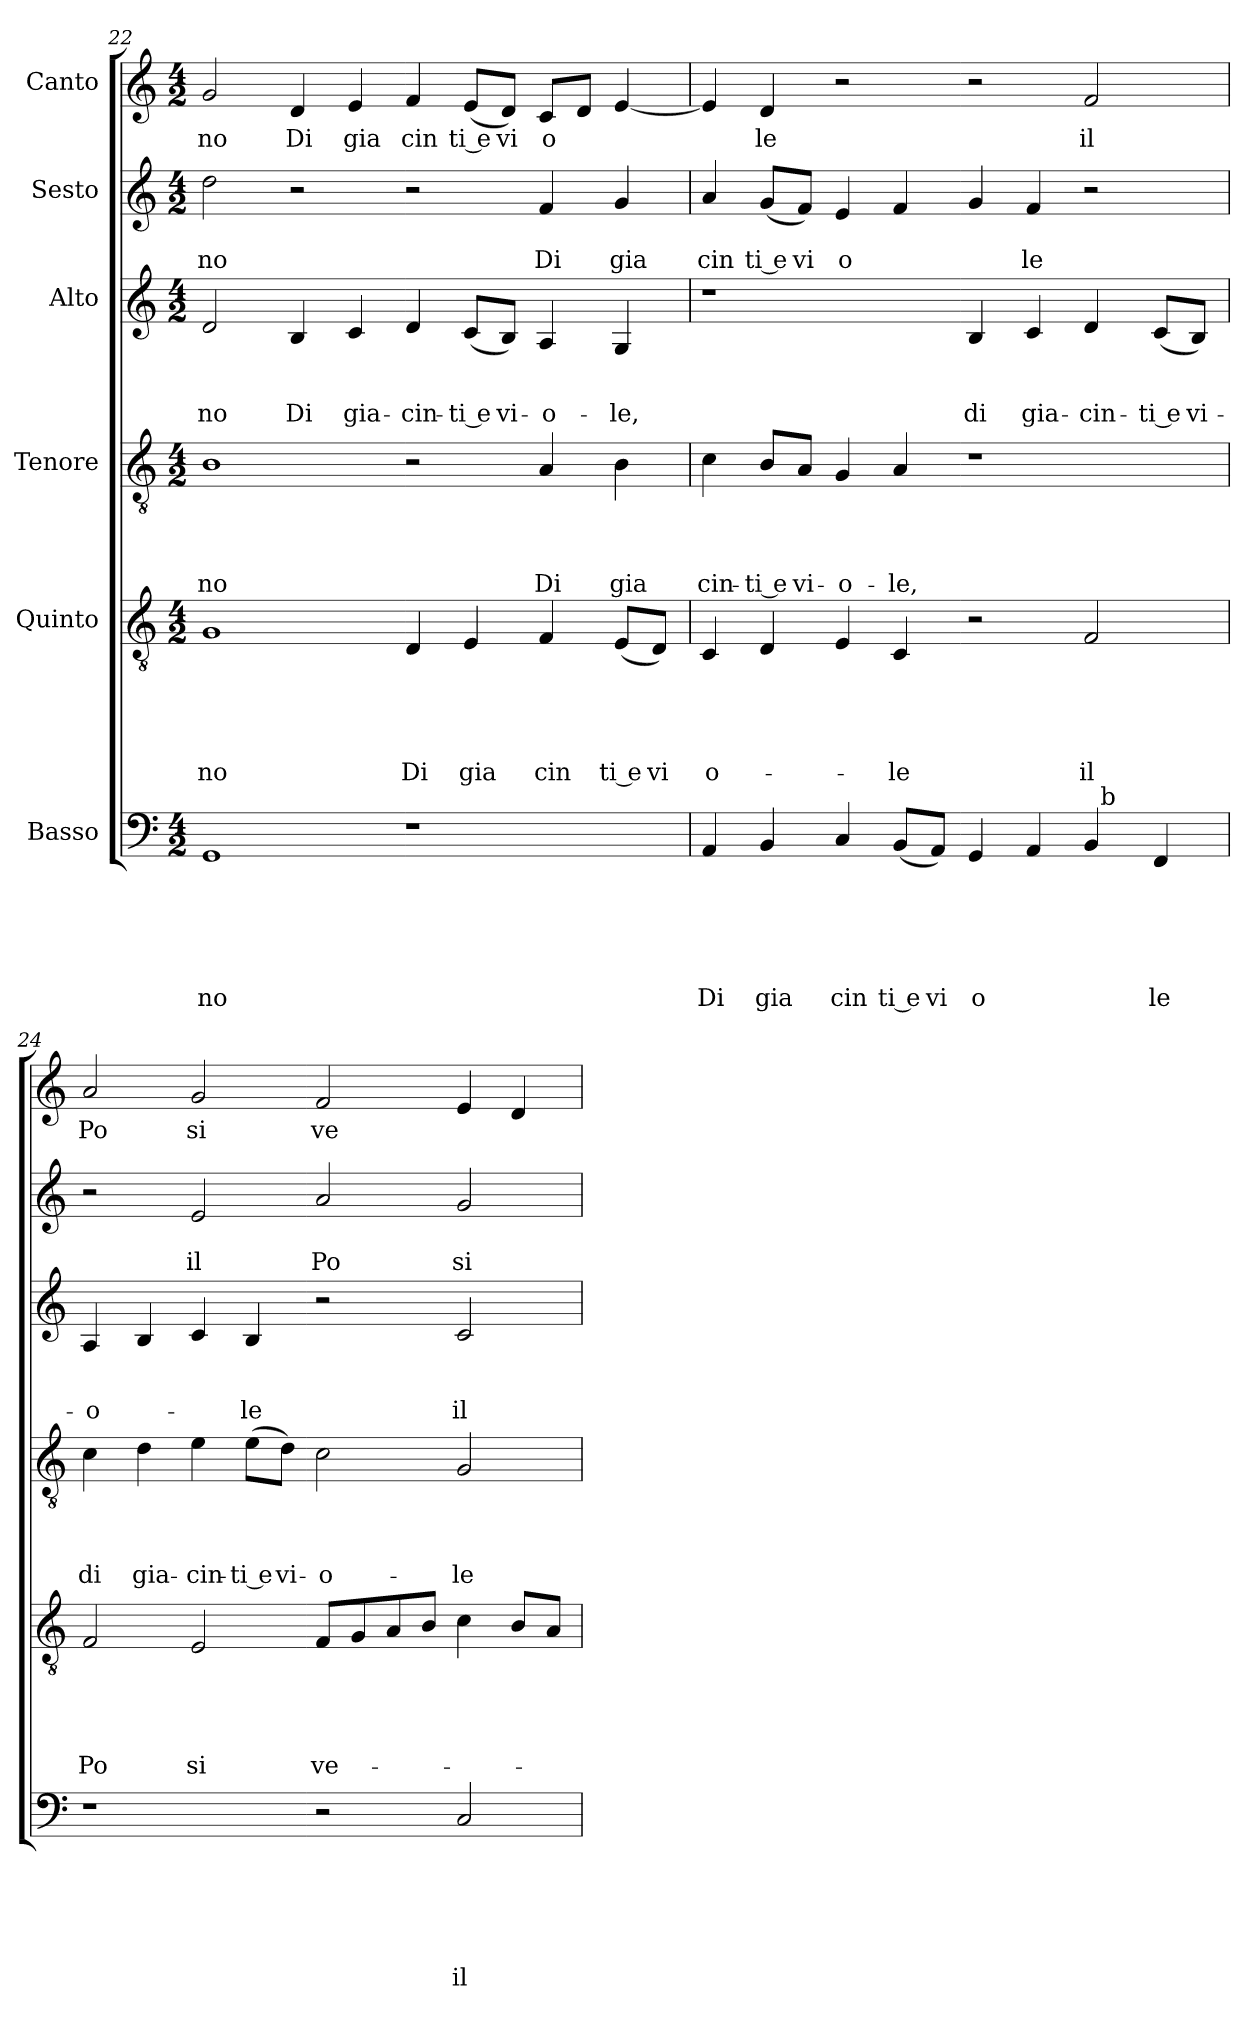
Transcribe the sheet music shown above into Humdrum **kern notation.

**kern	**text	**text	**text	**text	**text	**text	**kern	**text	**text	**text	**text	**text	**kern	**text	**text	**text	**text	**kern	**text	**text	**text	**kern	**text	**text	**kern	**text
*part6	*part6	*part6	*part6	*part6	*part6	*part6	*part5	*part5	*part5	*part5	*part5	*part5	*part4	*part4	*part4	*part4	*part4	*part3	*part3	*part3	*part3	*part2	*part2	*part2	*part1	*part1
*staff6	*staff6	*staff6	*staff6	*staff6	*staff6	*staff6	*staff5	*staff5	*staff5	*staff5	*staff5	*staff5	*staff4	*staff4	*staff4	*staff4	*staff4	*staff3	*staff3	*staff3	*staff3	*staff2	*staff2	*staff2	*staff1	*staff1
*I"Basso	*	*	*	*	*	*	*I"Quinto	*	*	*	*	*	*I"Tenore	*	*	*	*	*I"Alto	*	*	*	*I"Sesto	*	*	*I"Canto	*
*clefF4	*	*	*	*	*	*	*clefGv2	*	*	*	*	*	*clefGv2	*	*	*	*	*clefG2	*	*	*	*clefG2	*	*	*clefG2	*
*k[]	*	*	*	*	*	*	*k[]	*	*	*	*	*	*k[]	*	*	*	*	*k[]	*	*	*	*k[]	*	*	*k[]	*
*C:	*	*	*	*	*	*	*C:	*	*	*	*	*	*C:	*	*	*	*	*C:	*	*	*	*C:	*	*	*C:	*
*M4/2	*	*	*	*	*	*	*M4/2	*	*	*	*	*	*M4/2	*	*	*	*	*M4/2	*	*	*	*M4/2	*	*	*M4/2	*
=22	=22	=22	=22	=22	=22	=22	=22	=22	=22	=22	=22	=22	=22	=22	=22	=22	=22	=22	=22	=22	=22	=22	=22	=22	=22	=22
!	!	!	!	!	!	!LO:LY:b	!	!	!	!	!	!LO:LY:b	!	!	!	!	!LO:LY:b	!	!	!	!LO:LY:b	!	!	!LO:LY:b	!	!LO:LY:b
1GG	.	.	.	.	.	-no	1G	.	.	.	.	no	1B	.	.	.	no	2d/	.	.	-no	2dd\	.	no	2g/	no
!	!	!	!	!	!	!	!	!	!	!	!	!	!	!	!	!	!	!	!	!	!LO:LY:b	!	!	!	!	!LO:LY:b
.	.	.	.	.	.	.	.	.	.	.	.	.	.	.	.	.	.	4B/	.	.	Di	2r	.	.	4d/	Di
!	!	!	!	!	!	!	!	!	!	!	!	!	!	!	!	!	!	!	!	!	!LO:LY:b	!	!	!	!	!LO:LY:b
.	.	.	.	.	.	.	.	.	.	.	.	.	.	.	.	.	.	4c/	.	.	gia-	.	.	.	4e/	gia
!	!	!	!	!	!	!	!	!	!	!	!	!LO:LY:b	!	!	!	!	!	!	!	!	!LO:LY:b	!	!	!	!	!LO:LY:b
1r	.	.	.	.	.	.	4D/	.	.	.	.	Di	2r	.	.	.	.	4d/	.	.	-cin-	2r	.	.	4f/	cin
!	!	!	!	!	!	!	!	!	!	!	!	!LO:LY:b	!	!	!	!	!	!	!	!	!LO:LY:b:rj	!	!	!	!	!LO:LY:b:rj
.	.	.	.	.	.	.	4E/	.	.	.	.	gia	.	.	.	.	.	(<8c/L	.	.	-ti e	.	.	.	(<8e/L	ti e
!	!	!	!	!	!	!	!	!	!	!	!	!	!	!	!	!	!	!	!	!	!LO:LY:b	!	!	!	!	!LO:LY:b
.	.	.	.	.	.	.	.	.	.	.	.	.	.	.	.	.	.	8B/J)	.	.	vi-	.	.	.	8d/J)	vi
!	!	!	!	!	!	!	!	!	!	!	!	!LO:LY:b	!	!	!	!	!LO:LY:b	!	!	!	!LO:LY:b	!	!	!LO:LY:b	!	!LO:LY:b
.	.	.	.	.	.	.	4F/	.	.	.	.	cin	4A/	.	.	.	Di	4A/	.	.	-o-	4f/	.	Di	8c/L	o
.	.	.	.	.	.	.	.	.	.	.	.	.	.	.	.	.	.	.	.	.	.	.	.	.	8d/J	.
!	!	!	!	!	!	!	!	!	!	!	!	!LO:LY:b:rj	!	!	!	!	!LO:LY:b	!	!	!	!LO:LY:b	!	!	!LO:LY:b	!	!
.	.	.	.	.	.	.	(<8E/L	.	.	.	.	ti e	4B\	.	.	.	gia	4G/	.	.	-le,	4g/	.	gia	[>4e/	.
!	!	!	!	!	!	!	!	!	!	!	!	!LO:LY:b	!	!	!	!	!	!	!	!	!	!	!	!	!	!
.	.	.	.	.	.	.	8D/J)	.	.	.	.	vi	.	.	.	.	.	.	.	.	.	.	.	.	.	.
!!LO:PB:g=z
=23	=23	=23	=23	=23	=23	=23	=23	=23	=23	=23	=23	=23	=23	=23	=23	=23	=23	=23	=23	=23	=23	=23	=23	=23	=23	=23
!	!	!	!	!	!	!LO:LY:b	!	!	!	!	!	!LO:LY:b	!	!	!	!	!LO:LY:b	!	!	!	!	!	!	!LO:LY:b	!	!
*^	*	*	*	*	*	*	*	*	*	*	*	*	*	*	*	*	*	*	*	*	*	*	*	*	*	*
4AA/	1ryy	.	.	.	.	.	Di	4C/	.	.	.	.	o-	4c\	.	.	.	cin-	1r	.	.	.	4a/	.	cin	4e/]	.
!	!	!	!	!	!	!	!LO:LY:b	!	!	!	!	!	!	!	!	!	!	!LO:LY:b:rj	!	!	!	!	!	!	!LO:LY:b:rj	!	!LO:LY:b
4BB/	.	.	.	.	.	.	gia	4D/	.	.	.	.	.	8B/L	.	.	.	-ti e	.	.	.	.	(<8g/L	.	ti e	4d/	le
!	!	!	!	!	!	!	!	!	!	!	!	!	!	!	!	!	!	!LO:LY:b	!	!	!	!	!	!	!LO:LY:b	!	!
.	.	.	.	.	.	.	.	.	.	.	.	.	.	8A/J	.	.	.	vi-	.	.	.	.	8f/J)	.	vi	.	.
!	!	!	!	!	!	!	!LO:LY:b	!	!	!	!	!	!	!	!	!	!	!LO:LY:b	!	!	!	!	!	!	!LO:LY:b	!	!
4C/	.	.	.	.	.	.	cin	4E/	.	.	.	.	.	4G/	.	.	.	-o-	.	.	.	.	4e/	.	o	2r	.
!	!	!	!	!	!	!	!LO:LY:b:rj	!	!	!	!	!	!LO:LY:b	!	!	!	!	!LO:LY:b	!	!	!	!	!	!	!	!	!
(<8BB/L	.	.	.	.	.	.	ti e	4C/	.	.	.	.	-le	4A/	.	.	.	-le,	.	.	.	.	4f/	.	.	.	.
!	!	!	!	!	!	!	!LO:LY:b	!	!	!	!	!	!	!	!	!	!	!	!	!	!	!	!	!	!	!	!
8AA/J)	.	.	.	.	.	.	vi	.	.	.	.	.	.	.	.	.	.	.	.	.	.	.	.	.	.	.	.
!	!	!	!	!	!	!	!LO:LY:b	!	!	!	!	!	!	!	!	!	!	!	!	!	!	!LO:LY:b	!	!	!	!	!
4GG/	2ryy	.	.	.	.	.	o	2r	.	.	.	.	.	1r	.	.	.	.	4B/	.	.	di	4g/	.	.	2r	.
!	!	!	!	!	!	!	!	!	!	!	!	!	!	!	!	!	!	!	!	!	!	!LO:LY:b	!	!	!LO:LY:b	!	!
4AA/	.	.	.	.	.	.	.	.	.	.	.	.	.	.	.	.	.	.	4c/	.	.	gia-	4f/	.	le	.	.
!	!	!	!	!	!	!	!	!	!	!	!	!	!LO:LY:b	!	!	!	!	!	!	!	!	!LO:LY:b	!	!	!	!	!LO:LY:b
4BB/	32ryy	.	.	.	.	.	.	2F/	.	.	.	.	il	.	.	.	.	.	4d/	.	.	-cin-	2r	.	.	2f/	il
!	!LO:TX:a:t=b	!	!	!	!	!	!	!	!	!	!	!	!	!	!	!	!	!	!	!	!	!	!	!	!	!	!
.	4...ryy	.	.	.	.	.	.	.	.	.	.	.	.	.	.	.	.	.	.	.	.	.	.	.	.	.	.
!	!	!	!	!	!	!	!LO:LY:b	!	!	!	!	!	!	!	!	!	!	!	!	!	!	!LO:LY:b:rj	!	!	!	!	!
4FF/	.	.	.	.	.	.	le	.	.	.	.	.	.	.	.	.	.	.	(<8c/L	.	.	-ti e	.	.	.	.	.
!	!	!	!	!	!	!	!	!	!	!	!	!	!	!	!	!	!	!	!	!	!	!LO:LY:b	!	!	!	!	!
.	.	.	.	.	.	.	.	.	.	.	.	.	.	.	.	.	.	.	8B/J)	.	.	vi-	.	.	.	.	.
=24	=24	=24	=24	=24	=24	=24	=24	=24	=24	=24	=24	=24	=24	=24	=24	=24	=24	=24	=24	=24	=24	=24	=24	=24	=24	=24	=24
!	!	!	!	!	!	!	!	!	!	!	!	!	!LO:LY:b	!	!	!	!	!LO:LY:b	!	!	!	!LO:LY:b	!	!	!	!	!LO:LY:b
*v	*v	*	*	*	*	*	*	*	*	*	*	*	*	*	*	*	*	*	*	*	*	*	*	*	*	*	*
1r	.	.	.	.	.	.	2F/	.	.	.	.	Po	4c\	.	.	.	di	4A/	.	.	-o-	2r	.	.	2a/	Po
!	!	!	!	!	!	!	!	!	!	!	!	!	!	!	!	!	!LO:LY:b	!	!	!	!	!	!	!	!	!
.	.	.	.	.	.	.	.	.	.	.	.	.	4d\	.	.	.	gia-	4B/	.	.	.	.	.	.	.	.
!	!	!	!	!	!	!	!	!	!	!	!	!LO:LY:b	!	!	!	!	!LO:LY:b	!	!	!	!	!	!	!LO:LY:b	!	!LO:LY:b
.	.	.	.	.	.	.	2E/	.	.	.	.	si	4e\	.	.	.	-cin-	4c/	.	.	.	2e/	.	il	2g/	si
!	!	!	!	!	!	!	!	!	!	!	!	!	!	!	!	!	!LO:LY:b:rj	!	!	!	!LO:LY:b	!	!	!	!	!
.	.	.	.	.	.	.	.	.	.	.	.	.	(<8e\L	.	.	.	-ti e	4B/	.	.	-le	.	.	.	.	.
!	!	!	!	!	!	!	!	!	!	!	!	!	!	!	!	!	!LO:LY:b	!	!	!	!	!	!	!	!	!
.	.	.	.	.	.	.	.	.	.	.	.	.	8d\J)	.	.	.	vi-	.	.	.	.	.	.	.	.	.
!	!	!	!	!	!	!	!	!	!	!	!	!LO:LY:b	!	!	!	!	!LO:LY:b	!	!	!	!	!	!	!LO:LY:b	!	!LO:LY:b
2r	.	.	.	.	.	.	8F/L	.	.	.	.	ve-	2c\	.	.	.	-o-	2r	.	.	.	2a/	.	Po	2f/	ve
.	.	.	.	.	.	.	8G/	.	.	.	.	.	.	.	.	.	.	.	.	.	.	.	.	.	.	.
.	.	.	.	.	.	.	8A/	.	.	.	.	.	.	.	.	.	.	.	.	.	.	.	.	.	.	.
.	.	.	.	.	.	.	8B/J	.	.	.	.	.	.	.	.	.	.	.	.	.	.	.	.	.	.	.
!	!	!	!	!	!	!LO:LY:b	!	!	!	!	!	!	!	!	!	!	!LO:LY:b	!	!	!	!LO:LY:b	!	!	!LO:LY:b	!	!
2C/	.	.	.	.	.	il	4c\	.	.	.	.	.	2G/	.	.	.	-le	2c/	.	.	il	2g/	.	si	4e/	.
.	.	.	.	.	.	.	8B/L	.	.	.	.	.	.	.	.	.	.	.	.	.	.	.	.	.	4d/	.
.	.	.	.	.	.	.	8A/J	.	.	.	.	.	.	.	.	.	.	.	.	.	.	.	.	.	.	.
=	=	=	=	=	=	=	=	=	=	=	=	=	=	=	=	=	=	=	=	=	=	=	=	=	=	=
*-	*-	*-	*-	*-	*-	*-	*-	*-	*-	*-	*-	*-	*-	*-	*-	*-	*-	*-	*-	*-	*-	*-	*-	*-	*-	*-
